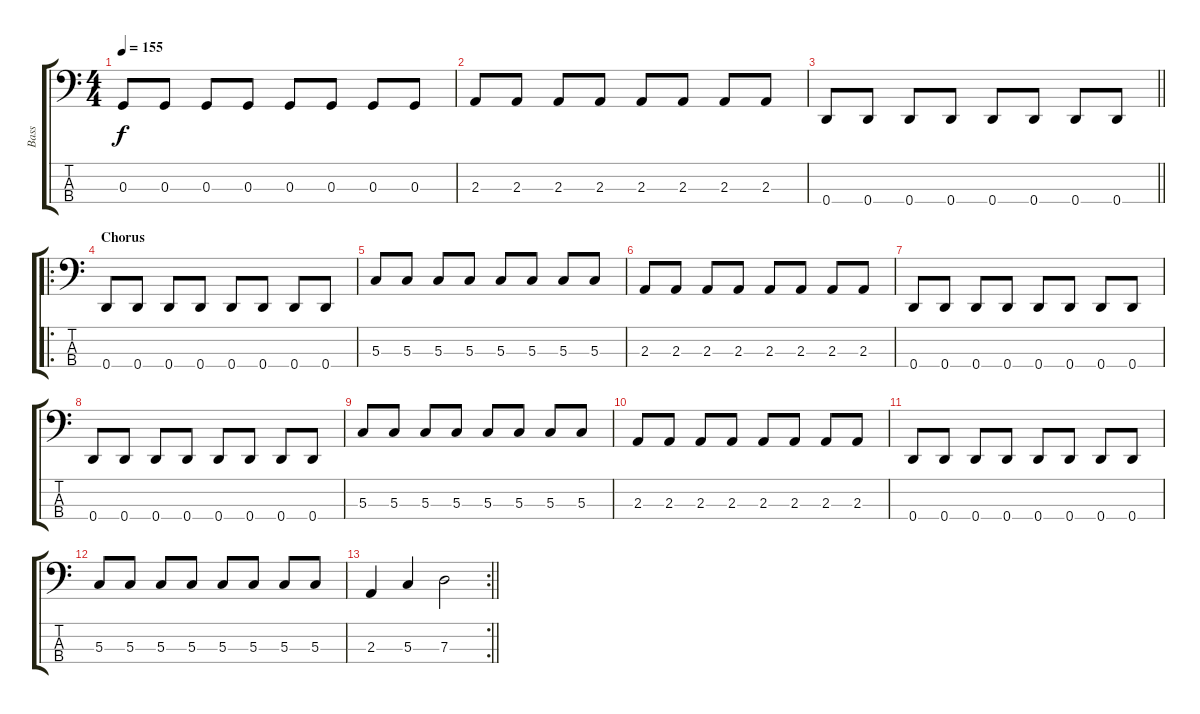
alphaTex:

\track ("Bass" "Bass") {instrument electricbassfinger}
\staff {score tabs}
\tuning (F2 C2 G1 D1) {hide}
\ts (4 4)
\tempo 155
\clef f4
\ks c
0.3.8{dy f} 0.3.8 0.3.8 0.3.8 0.3.8 0.3.8 0.3.8 0.3.8 |
2.3.8 2.3.8 2.3.8 2.3.8 2.3.8 2.3.8 2.3.8 2.3.8 |
\barLineRight lightlight
0.4.8 0.4.8 0.4.8 0.4.8 0.4.8 0.4.8 0.4.8 0.4.8 |
\ro
\section ("" "Chorus")
0.4.8 0.4.8 0.4.8 0.4.8 0.4.8 0.4.8 0.4.8 0.4.8 |
5.3.8 5.3.8 5.3.8 5.3.8 5.3.8 5.3.8 5.3.8 5.3.8 |
2.3.8 2.3.8 2.3.8 2.3.8 2.3.8 2.3.8 2.3.8 2.3.8 |
0.4.8 0.4.8 0.4.8 0.4.8 0.4.8 0.4.8 0.4.8 0.4.8 |
0.4.8 0.4.8 0.4.8 0.4.8 0.4.8 0.4.8 0.4.8 0.4.8 |
5.3.8 5.3.8 5.3.8 5.3.8 5.3.8 5.3.8 5.3.8 5.3.8 |
2.3.8 2.3.8 2.3.8 2.3.8 2.3.8 2.3.8 2.3.8 2.3.8 |
0.4.8 0.4.8 0.4.8 0.4.8 0.4.8 0.4.8 0.4.8 0.4.8 |
5.3.8 5.3.8 5.3.8 5.3.8 5.3.8 5.3.8 5.3.8 5.3.8 |
\rc 2
\barLineRight lightlight
2.3.4 5.3.4 7.3.2
